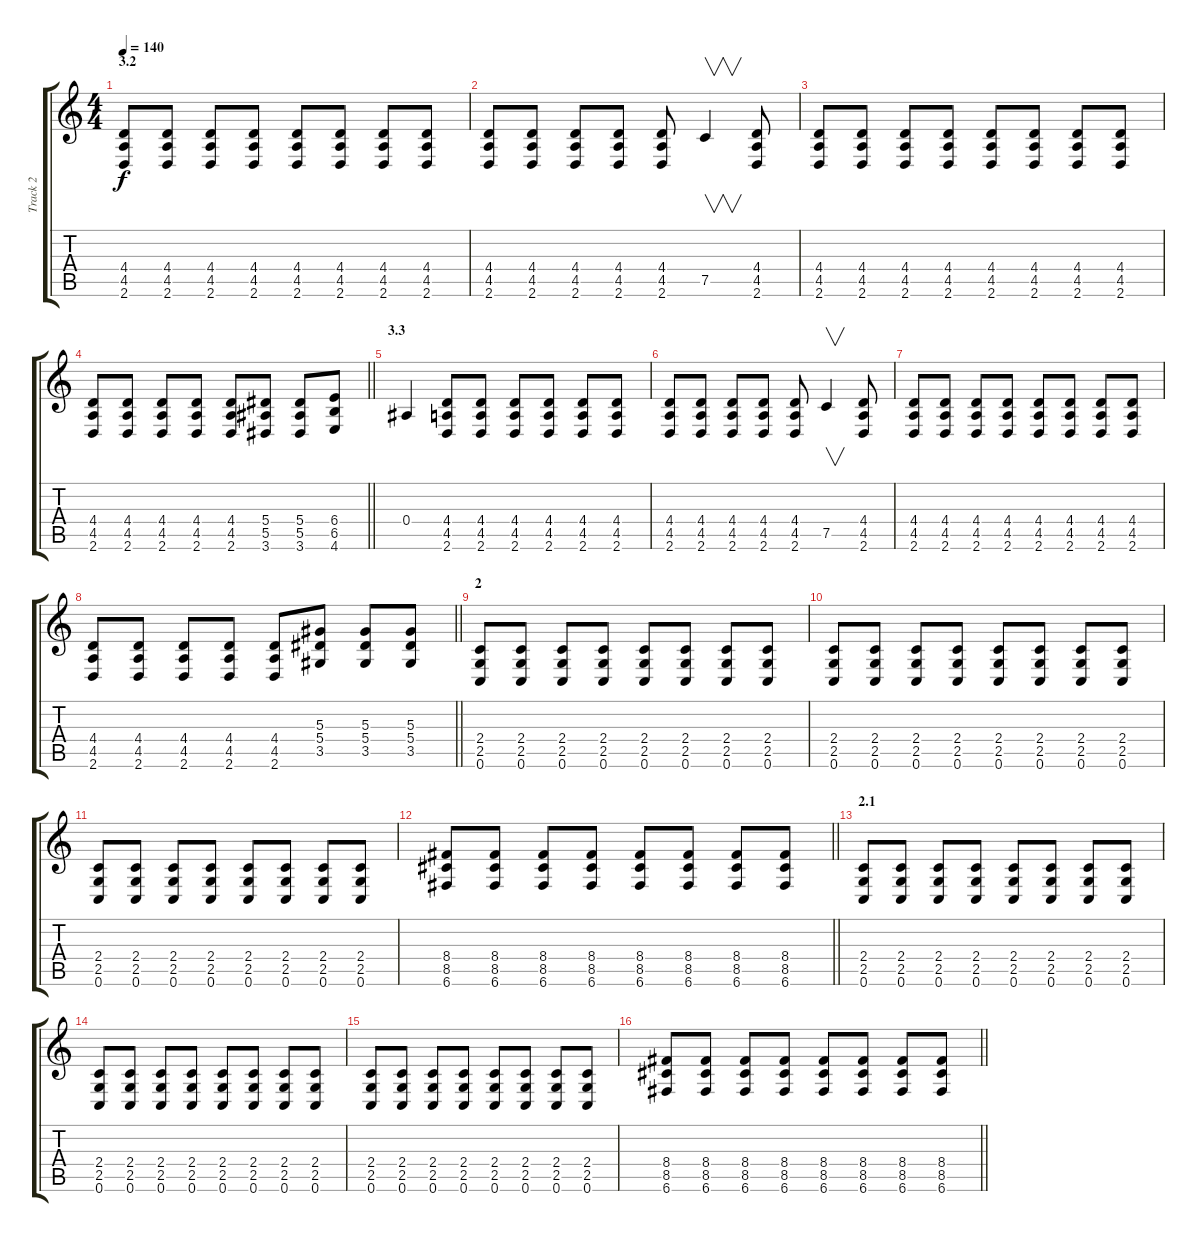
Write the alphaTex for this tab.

\track ("Track 2" "Track 2") {instrument distortionguitar}
\staff {score tabs}
\tuning (C4 G3 Eb3 Bb2 F2 C2) {hide}
\ts (4 4)
\section ("" "3.2")
\tempo 140
\clef g2
\ks c
(4.4 4.5 2.6).8{dy f} (4.4 4.5 2.6).8 (4.4 4.5 2.6).8 (4.4 4.5 2.6).8 (4.4 4.5 2.6).8 (4.4 4.5 2.6).8 (4.4 4.5 2.6).8 (4.4 4.5 2.6).8 |
(4.4 4.5 2.6).8 (4.4 4.5 2.6).8 (4.4 4.5 2.6).8 (4.4 4.5 2.6).8 (4.4 4.5 2.6).8 7.5.4{v} (4.4 4.5 2.6).8 |
(4.4 4.5 2.6).8 (4.4 4.5 2.6).8 (4.4 4.5 2.6).8 (4.4 4.5 2.6).8 (4.4 4.5 2.6).8 (4.4 4.5 2.6).8 (4.4 4.5 2.6).8 (4.4 4.5 2.6).8 |
\barLineRight lightlight
(4.4 4.5 2.6).8 (4.4 4.5 2.6).8 (4.4 4.5 2.6).8 (4.4 4.5 2.6).8 (4.4 4.5 2.6).8 (5.4 5.5 3.6).8 (5.4 5.5 3.6).8 (6.4 6.5 4.6).8 |
\section ("" "3.3")
0.4.4 (4.4 4.5 2.6).8 (4.4 4.5 2.6).8 (4.4 4.5 2.6).8 (4.4 4.5 2.6).8 (4.4 4.5 2.6).8 (4.4 4.5 2.6).8 |
(4.4 4.5 2.6).8 (4.4 4.5 2.6).8 (4.4 4.5 2.6).8 (4.4 4.5 2.6).8 (4.4 4.5 2.6).8 7.5.4{v} (4.4 4.5 2.6).8 |
(4.4 4.5 2.6).8 (4.4 4.5 2.6).8 (4.4 4.5 2.6).8 (4.4 4.5 2.6).8 (4.4 4.5 2.6).8 (4.4 4.5 2.6).8 (4.4 4.5 2.6).8 (4.4 4.5 2.6).8 |
\barLineRight lightlight
(4.4 4.5 2.6).8 (4.4 4.5 2.6).8 (4.4 4.5 2.6).8 (4.4 4.5 2.6).8 (4.4 4.5 2.6).8 (5.3 5.4 3.5).8 (5.3 5.4 3.5).8 (5.3 5.4 3.5).8 |
\section ("" "2")
(2.4 2.5 0.6).8 (2.4 2.5 0.6).8 (2.4 2.5 0.6).8 (2.4 2.5 0.6).8 (2.4 2.5 0.6).8 (2.4 2.5 0.6).8 (2.4 2.5 0.6).8 (2.4 2.5 0.6).8 |
(2.4 2.5 0.6).8 (2.4 2.5 0.6).8 (2.4 2.5 0.6).8 (2.4 2.5 0.6).8 (2.4 2.5 0.6).8 (2.4 2.5 0.6).8 (2.4 2.5 0.6).8 (2.4 2.5 0.6).8 |
(2.4 2.5 0.6).8 (2.4 2.5 0.6).8 (2.4 2.5 0.6).8 (2.4 2.5 0.6).8 (2.4 2.5 0.6).8 (2.4 2.5 0.6).8 (2.4 2.5 0.6).8 (2.4 2.5 0.6).8 |
\barLineRight lightlight
(8.4 8.5 6.6).8 (8.4 8.5 6.6).8 (8.4 8.5 6.6).8 (8.4 8.5 6.6).8 (8.4 8.5 6.6).8 (8.4 8.5 6.6).8 (8.4 8.5 6.6).8 (8.4 8.5 6.6).8 |
\section ("" "2.1")
(2.4 2.5 0.6).8 (2.4 2.5 0.6).8 (2.4 2.5 0.6).8 (2.4 2.5 0.6).8 (2.4 2.5 0.6).8 (2.4 2.5 0.6).8 (2.4 2.5 0.6).8 (2.4 2.5 0.6).8 |
(2.4 2.5 0.6).8 (2.4 2.5 0.6).8 (2.4 2.5 0.6).8 (2.4 2.5 0.6).8 (2.4 2.5 0.6).8 (2.4 2.5 0.6).8 (2.4 2.5 0.6).8 (2.4 2.5 0.6).8 |
(2.4 2.5 0.6).8 (2.4 2.5 0.6).8 (2.4 2.5 0.6).8 (2.4 2.5 0.6).8 (2.4 2.5 0.6).8 (2.4 2.5 0.6).8 (2.4 2.5 0.6).8 (2.4 2.5 0.6).8 |
\barLineRight lightlight
(8.4 8.5 6.6).8 (8.4 8.5 6.6).8 (8.4 8.5 6.6).8 (8.4 8.5 6.6).8 (8.4 8.5 6.6).8 (8.4 8.5 6.6).8 (8.4 8.5 6.6).8 (8.4 8.5 6.6).8
